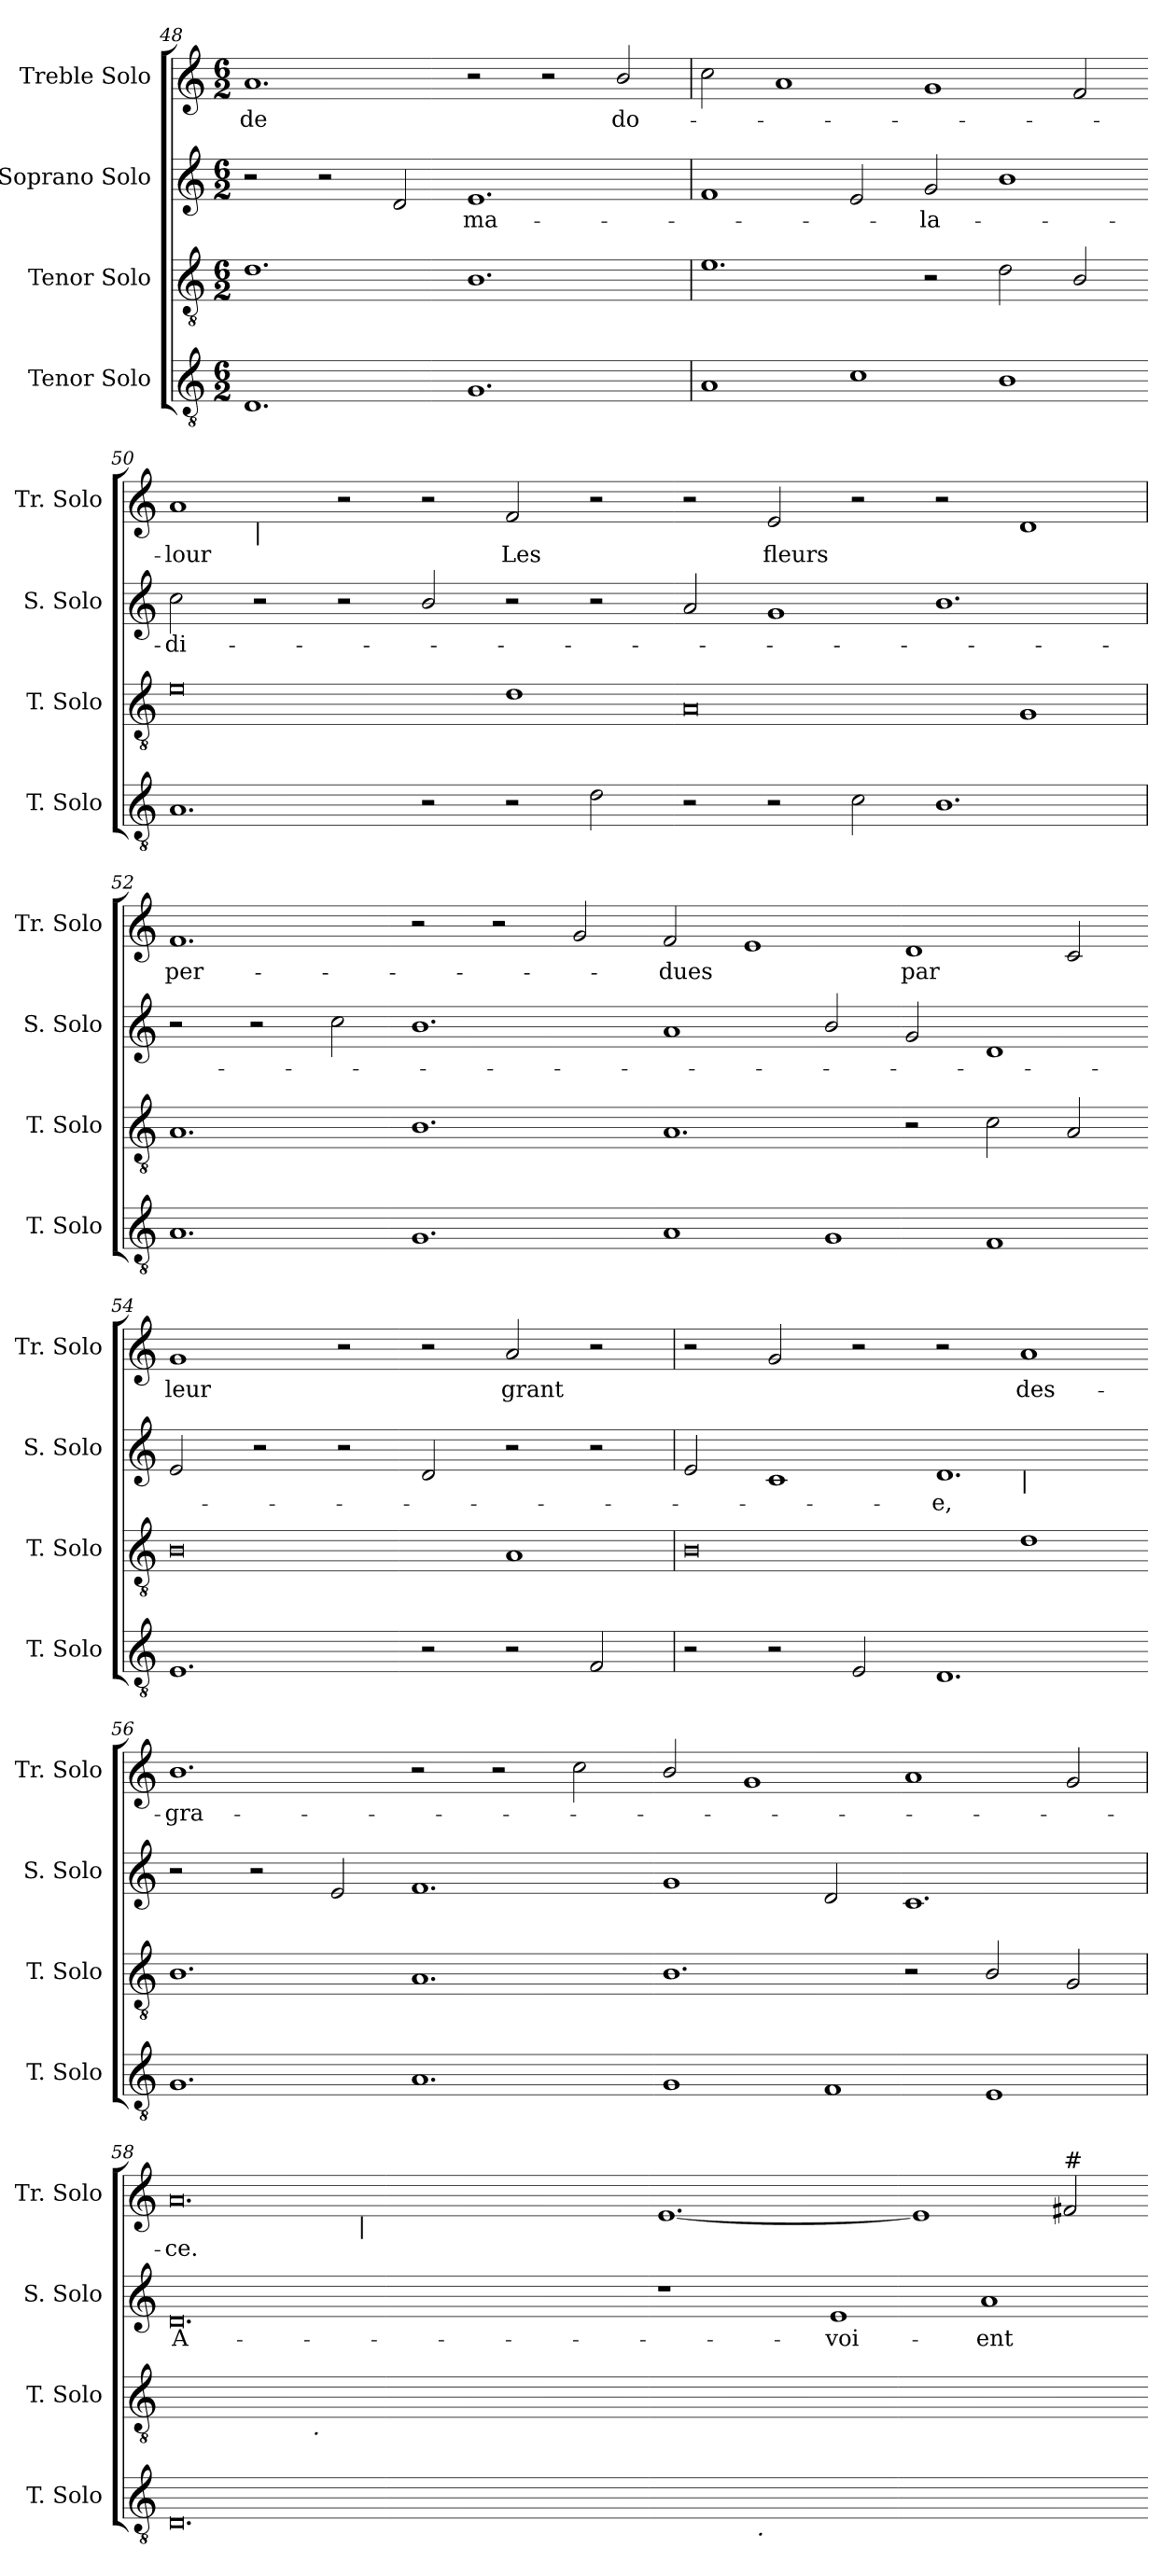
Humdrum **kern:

**kern	**kern	**kern	**text	**kern	**text
*part4	*part3	*part2	*part2	*part1	*part1
*staff4	*staff3	*staff2	*staff2	*staff1	*staff1
*I"Tenor Solo	*I"Tenor Solo	*I"Soprano Solo	*	*I"Treble Solo	*
*I'T. Solo	*I'T. Solo	*I'S. Solo	*	*I'Tr. Solo	*
*clefGv2	*clefGv2	*clefG2	*	*clefG2	*
*ITrd7c12	*ITrd7c12	*	*	*	*
*k[]	*k[]	*k[]	*	*k[]	*
*C:	*C:	*C:	*	*C:	*
*M6/2	*M6/2	*M6/2	*	*M6/2	*
=48	=48	=48	=48	=48	=48
!	!	!	!	!	!LO:LY:b:color=#000000
1.DDi	1.Di	2r	.	1.ai	de
.	.	2r	.	.	.
.	.	2di/	.	.	.
!	!	!	!LO:LY:b:color=#000000	!	!
1.GGi	1.BBi	1.ei	ma-	2r	.
.	.	.	.	2r	.
!	!	!	!	!	!LO:LY:b:color=#000000
.	.	.	.	2bi/	do-
!!LO:PB:g=z
=49	=49	=49	=49	=49	=49
1AAi	1.Ei	1fi	.	2cci\	.
.	.	.	.	1ai	.
1Ci	.	2ei/	.	.	.
!	!	!	!LO:LY:b:color=#000000	!	!
.	2r	2gi/	-la-	1gi	.
1BBi	2Di\	1bi	.	.	.
.	2BBi/	.	.	2fi/	.
=50-	=50-	=50-	=50-	=50-	=50-
!	!	!	!LO:LY:b:color=#000000	!	!
!	!	!	!	!	!LO:LY:b:color=#000000
*	*	*	*	*^	*
1.AAi	0Ei	2cci\	-di-	1ai	2ryy	-lour
!	!	!	!	!	!LO:TX:b:i:t=|	!
.	.	2r	.	.	1ryy	.
.	.	2r	.	2r	.	.
2r	.	2bi/	.	2r	1.ryy	.
!	!	!	!	!	!	!LO:LY:b:color=#000000
2r	1Di	2r	.	2fi/	.	Les
2Di\	.	2r	.	2r	.	.
*	*	*	*	*v	*v	*
=51-	=51-	=51-	=51-	=51-	=51-
2r	0AAi	2ai/	.	2r	.
!	!	!	!	!	!LO:LY:b:color=#000000
2r	.	1gi	.	2ei/	fleurs
2Ci\	.	.	.	2r	.
1.BBi	.	1.bi	.	2r	.
.	1GGi	.	.	1di	.
=52	=52	=52	=52	=52	=52
!	!	!	!	!	!LO:LY:b:color=#000000
1.AAi	1.AAi	2r	.	1.fi	per-
.	.	2r	.	.	.
.	.	2cci\	.	.	.
1.GGi	1.BBi	1.bi	.	2r	.
.	.	.	.	2r	.
.	.	.	.	2gi/	.
=53-	=53-	=53-	=53-	=53-	=53-
!	!	!	!	!	!LO:LY:b:color=#000000
1AAi	1.AAi	1ai	.	2fi/	-dues
.	.	.	.	1ei	.
1GGi	.	2bi/	.	.	.
!	!	!	!	!	!LO:LY:b:color=#000000
.	2r	2gi/	.	1di	par
1FFi	2Ci\	1di	.	.	.
.	2AAi/	.	.	2ci/	.
=54-	=54-	=54-	=54-	=54-	=54-
!	!	!	!	!	!LO:LY:b:color=#000000
1.EEi	0BBi	2ei/	.	1gi	leur
.	.	2r	.	.	.
.	.	2r	.	2r	.
2r	.	2di/	.	2r	.
!	!	!	!	!	!LO:LY:b:color=#000000
2r	1AAi	2r	.	2ai/	grant
2FFi/	.	2r	.	2r	.
!!LO:LB:g=z
=55	=55	=55	=55	=55	=55
*	*	*^	*	*	*
2r	0BBi	2ei/	0ryy	.	2r	.
2r	.	1ci	.	.	2gi/	.
2EEi/	.	.	.	.	2r	.
!	!	!	!	!LO:LY:b:color=#000000	!	!
1.DDi	.	1.di	.	-e,	2r	.
!	!	!	!LO:TX:b:i:t=|	!	!	!
!	!	!	!	!	!	!LO:LY:b:color=#000000
.	1Di	.	1ryy	.	1ai	des-
*	*	*v	*v	*	*	*
=56-	=56-	=56-	=56-	=56-	=56-
*	*	*^	*	*	*
!	!	!	!	!	!	!LO:LY:b:color=#000000
*	*	*v	*v	*	*	*
1.GGi	1.BBi	2r	.	1.bi	-gra-
.	.	2r	.	.	.
.	.	2ei/	.	.	.
1.AAi	1.AAi	1.fi	.	2r	.
.	.	.	.	2r	.
.	.	.	.	2cci\	.
=57-	=57-	=57-	=57-	=57-	=57-
1GGi	1.BBi	1gi	.	2bi/	.
.	.	.	.	1gi	.
1FFi	.	2di/	.	.	.
.	2r	1.ci	.	1ai	.
1EEi	2BBi/	.	.	.	.
.	2GGi/	.	.	2gi/	.
=58	=58	=58	=58	=58	=58
!	!	!	!LO:LY:b:color=#000000	!	!
!	!	!	!	!	!LO:LY:b:color=#000000
*	*^	*	*	*^	*
0.DDi	[<0.AAiyy	2ryy	0.di	A-	0.ai	2ryy	-ce.
.	.	8ryy	.	.	.	4ryy	.
.	.	16ryy	.	.	.	.	.
.	.	32ryy	.	.	.	.	.
.	.	64ryy	.	.	.	.	.
.	.	256..ryy	.	.	.	.	.
!	!	!LO:TX:b:i:t=.	!	!	!	!	!
.	.	1ryy	.	.	.	.	.
.	.	.	.	.	.	16ryy	.
.	.	.	.	.	.	32ryy	.
.	.	.	.	.	.	128..ryy	.
!	!	!	!	!	!	!LO:TX:b:i:t=|	!
.	.	.	.	.	.	1ryy	.
.	.	1ryy	.	.	.	.	.
.	.	.	.	.	.	1ryy	.
.	.	4ryy	.	.	.	.	.
.	.	.	.	.	.	8ryy	.
.	.	.	.	.	.	64ryy	.
.	.	128ryy	.	.	.	.	.
.	.	.	.	.	.	512ryy	.
.	.	1024ryy	.	.	.	.	.
*	*v	*v	*	*	*v	*v	*
=59-	=59-	=59-	=59-	=59-	=59-
*^	*	*	*	*	*
[<0.AAiyy	4ryy	0.AAiyy]	1r	.	[<1.ei	.
.	8ryy	.	.	.	.	.
.	32ryy	.	.	.	.	.
.	64...ryy	.	.	.	.	.
!	!LO:TX:b:i:t=.	!	!	!	!	!
.	1ryy	.	.	.	.	.
!	!	!	!	!LO:LY:b:color=#000000	!	!
.	.	.	1ei	-voi-	.	.
.	1ryy	.	.	.	.	.
.	.	.	.	.	1ei]	.
!	!	!	!	!LO:LY:b:color=#000000	!	!
.	.	.	1ai	-ent	.	.
.	2ryy	.	.	.	.	.
!	!	!	!	!	!LO:TX:a:t=#	!
.	.	.	.	.	2f#i/	.
.	16ryy	.	.	.	.	.
.	512ryy	.	.	.	.	.
*v	*v	*	*	*	*	*
=-	=-	=-	=-	=-	=-
*-	*-	*-	*-	*-	*-
